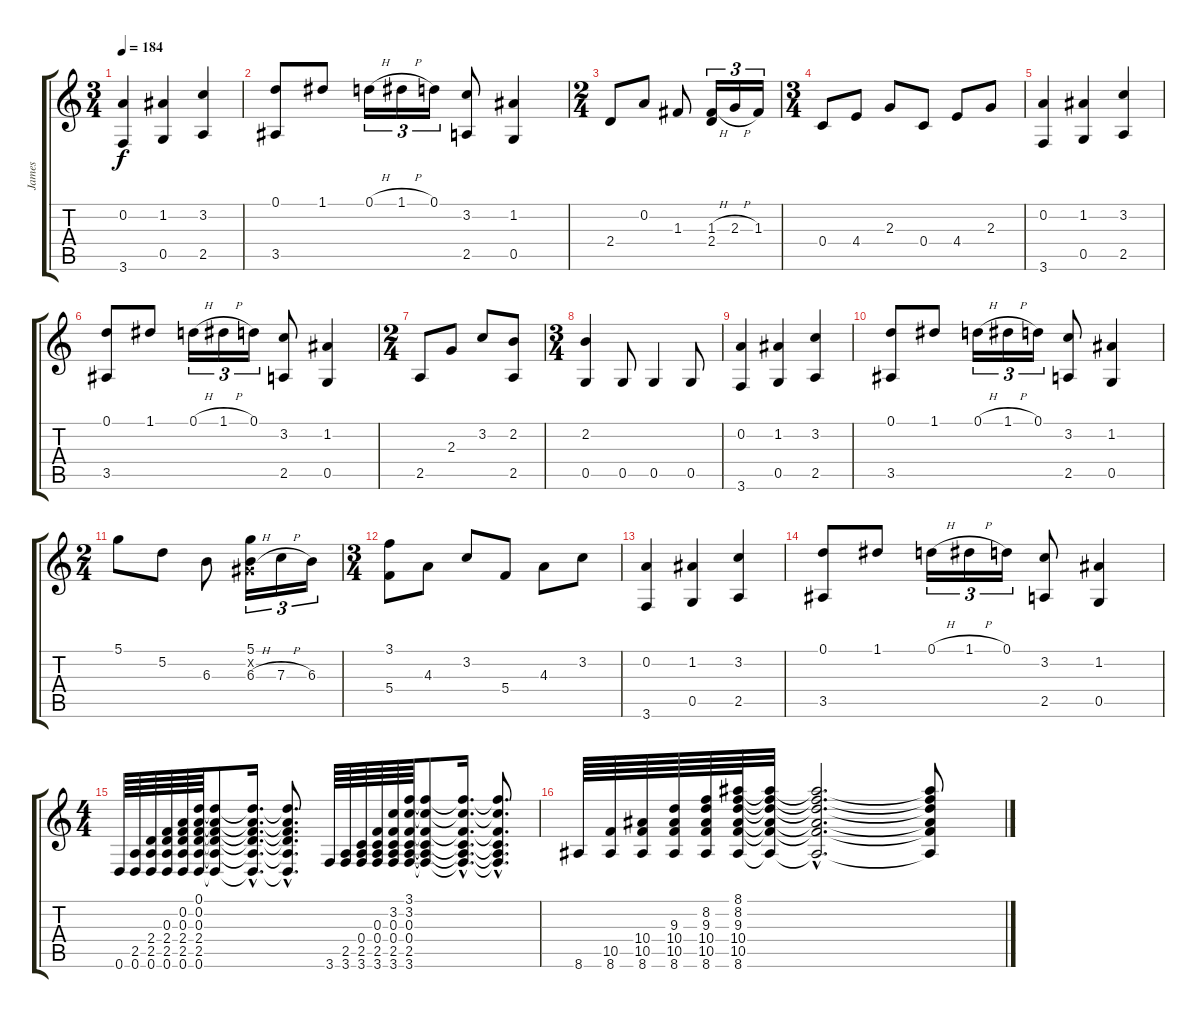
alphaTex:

\track ("James" "James") {instrument distortionguitar}
\staff {score tabs}
\tuning (D4 A3 F3 C3 G2 D2) {hide}
\ts (3 4)
\tempo 184
\tempo 82
\tempo 184
\clef g2
\ks c
(0.2 3.6).4{dy f instrument acousticguitarsteel} (1.2 0.5).4 (3.2 2.5).4 |
(0.1 3.5).8 1.1.8 0.1{h}.16{tu (3 2)} 1.1{h}.16{tu (3 2)} 0.1.16{tu (3 2)} (3.2 2.5).8 (1.2 0.5).4 |
\ts (2 4)
2.4.8 0.2.8 1.3.8 (1.3{h} 2.4).16{tu (3 2)} 2.3{h}.16{tu (3 2)} 1.3.16{tu (3 2)} |
\ts (3 4)
0.4.8 4.4.8 2.3.8 0.4.8 4.4.8 2.3.8 |
(0.2 3.6).4 (1.2 0.5).4 (3.2 2.5).4 |
(0.1 3.5).8 1.1.8 0.1{h}.16{tu (3 2)} 1.1{h}.16{tu (3 2)} 0.1.16{tu (3 2)} (3.2 2.5).8 (1.2 0.5).4 |
\ts (2 4)
2.5.8 2.3.8 3.2.8 (2.2 2.5).8 |
\ts (3 4)
(2.2 0.5).4 0.5.8 0.5.4 0.5.8 |
(0.2 3.6).4 (1.2 0.5).4 (3.2 2.5).4 |
(0.1 3.5).8 1.1.8 0.1{h}.16{tu (3 2)} 1.1{h}.16{tu (3 2)} 0.1.16{tu (3 2)} (3.2 2.5).8 (1.2 0.5).4 |
\ts (2 4)
5.1.8 5.2.8 6.3.8 (5.1 -1.2{x} 6.3{h}).16{tu (3 2)} 7.3{h}.16{tu (3 2)} 6.3.16{tu (3 2)} |
\ts (3 4)
(3.1 5.4).8 4.3.8 3.2.8 5.4.8 4.3.8 3.2.8 |
(0.2 3.6).4 (1.2 0.5).4 (3.2 2.5).4 |
(0.1 3.5).8 1.1.8 0.1{h}.16{tu (3 2)} 1.1{h}.16{tu (3 2)} 0.1.16{tu (3 2)} (3.2 2.5).8 (1.2 0.5).4 |
\ts (4 4)
0.6.64 (2.5 0.6).64 (2.4 2.5 0.6).64 (0.3 2.4 2.5 0.6).64 (0.2 0.3 2.4 2.5 0.6).64 (0.1 0.2 0.3 2.4 2.5 0.6).64 (0.1{t} 0.2{t} 0.3{t} 2.4{t} 2.5{t} 0.6{t}).8 (0.1{hac t} 0.2{hac t} 0.3{hac t} 2.4{hac t} 2.5{hac t} 0.6{hac t}).16{d} (0.1{hac t} 0.2{hac t} 0.3{hac t} 2.4{hac t} 2.5{hac t} 0.6{hac t}).8{d} 3.6.64 (2.5 3.6).64 (0.4 2.5 3.6).64 (0.3 0.4 2.5 3.6).64 (3.2 0.3 0.4 2.5 3.6).64 (3.1 3.2 0.3 0.4 2.5 3.6).64 (3.1{t} 3.2{t} 0.3{t} 0.4{t} 2.5{t} 3.6{t}).8 (3.1{hac t} 3.2{hac t} 0.3{hac t} 0.4{hac t} 2.5{hac t} 3.6{hac t}).16{d} (3.1{hac t} 3.2{hac t} 0.3{hac t} 0.4{hac t} 2.5{hac t} 3.6{hac t}).8{d} |
8.6.64 (10.5 8.6).64 (10.4 10.5 8.6).64 (9.3 10.4 10.5 8.6).64 (8.2 9.3 10.4 10.5 8.6).64 (8.1 8.2 9.3 10.4 10.5 8.6).64 (8.1{t} 8.2{t} 9.3{t} 10.4{t} 10.5{t} 8.6{t}).32 (8.1{hac t} 8.2{hac t} 9.3{hac t} 10.4{hac t} 10.5{hac t} 8.6{hac t}).2{d} (8.1{t} 8.2{t} 9.3{t} 10.4{t} 10.5{t} 8.6{t}).8
